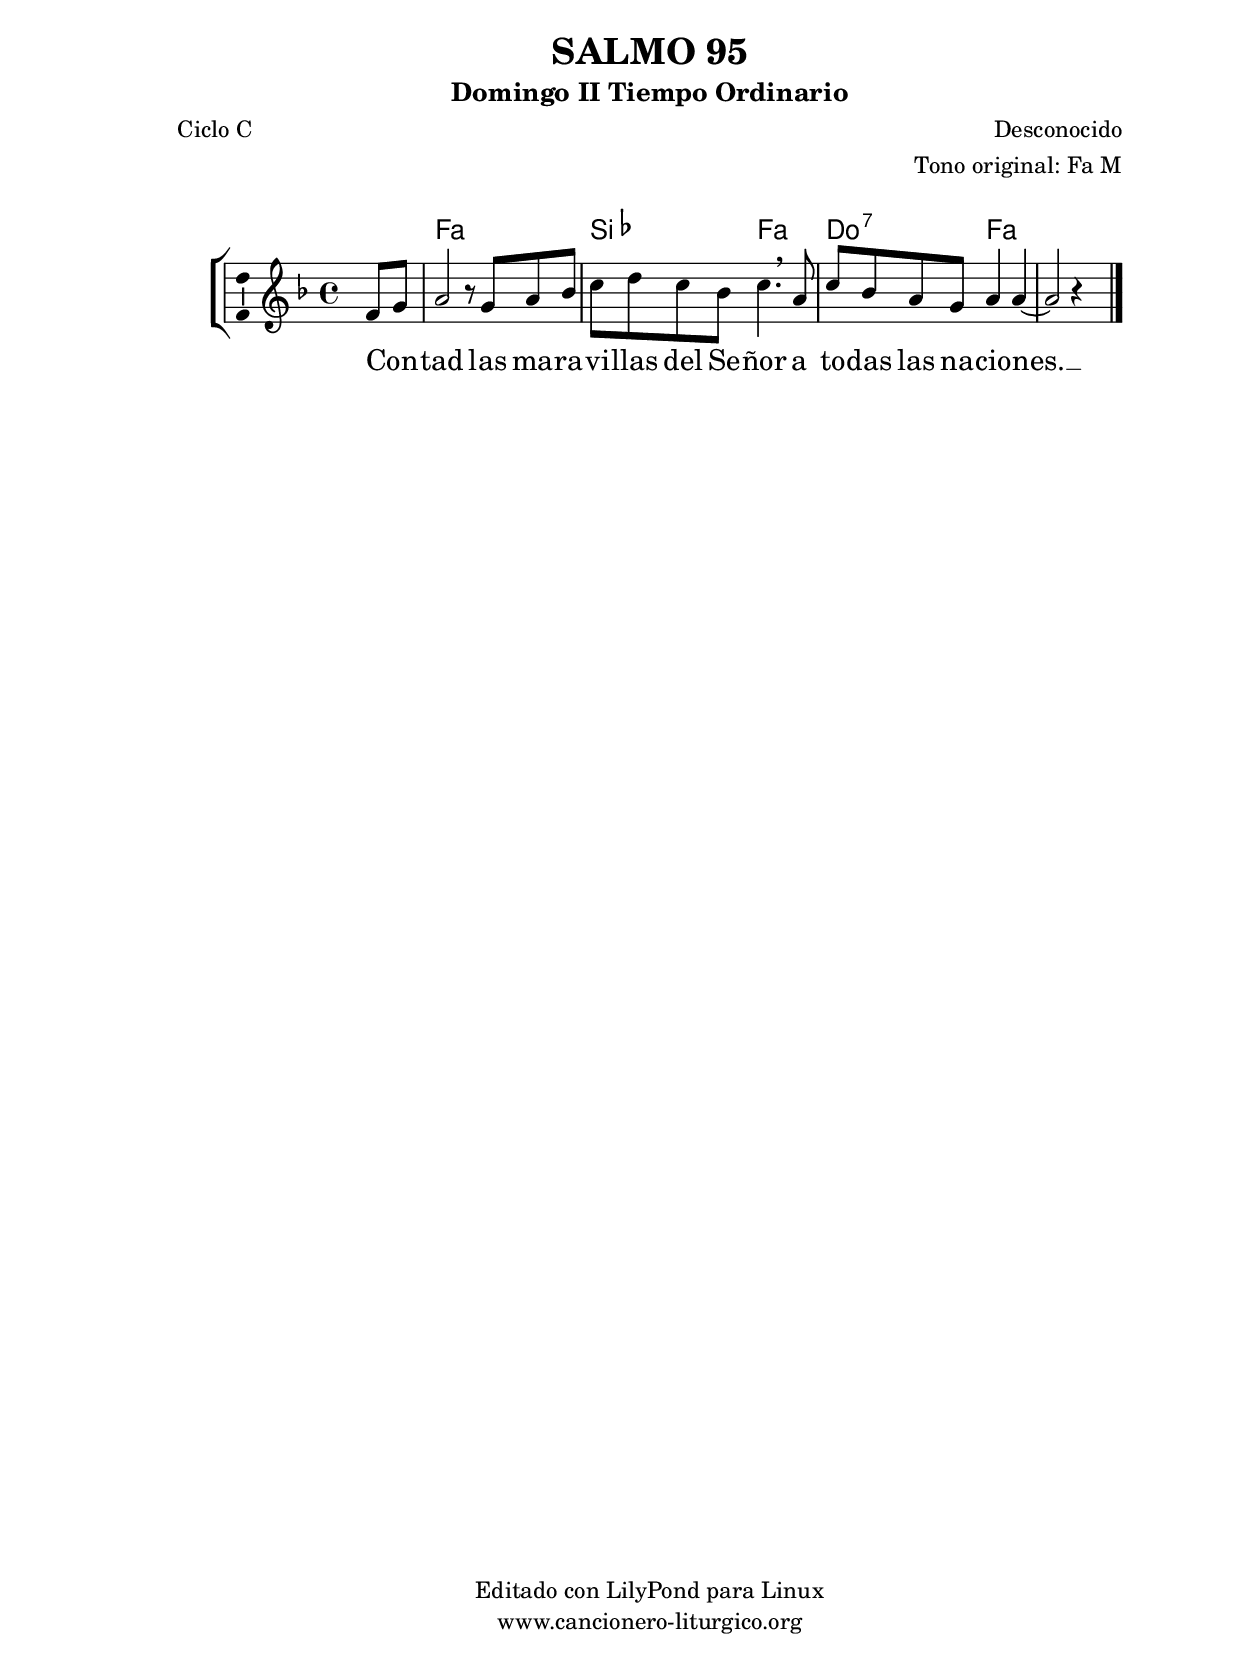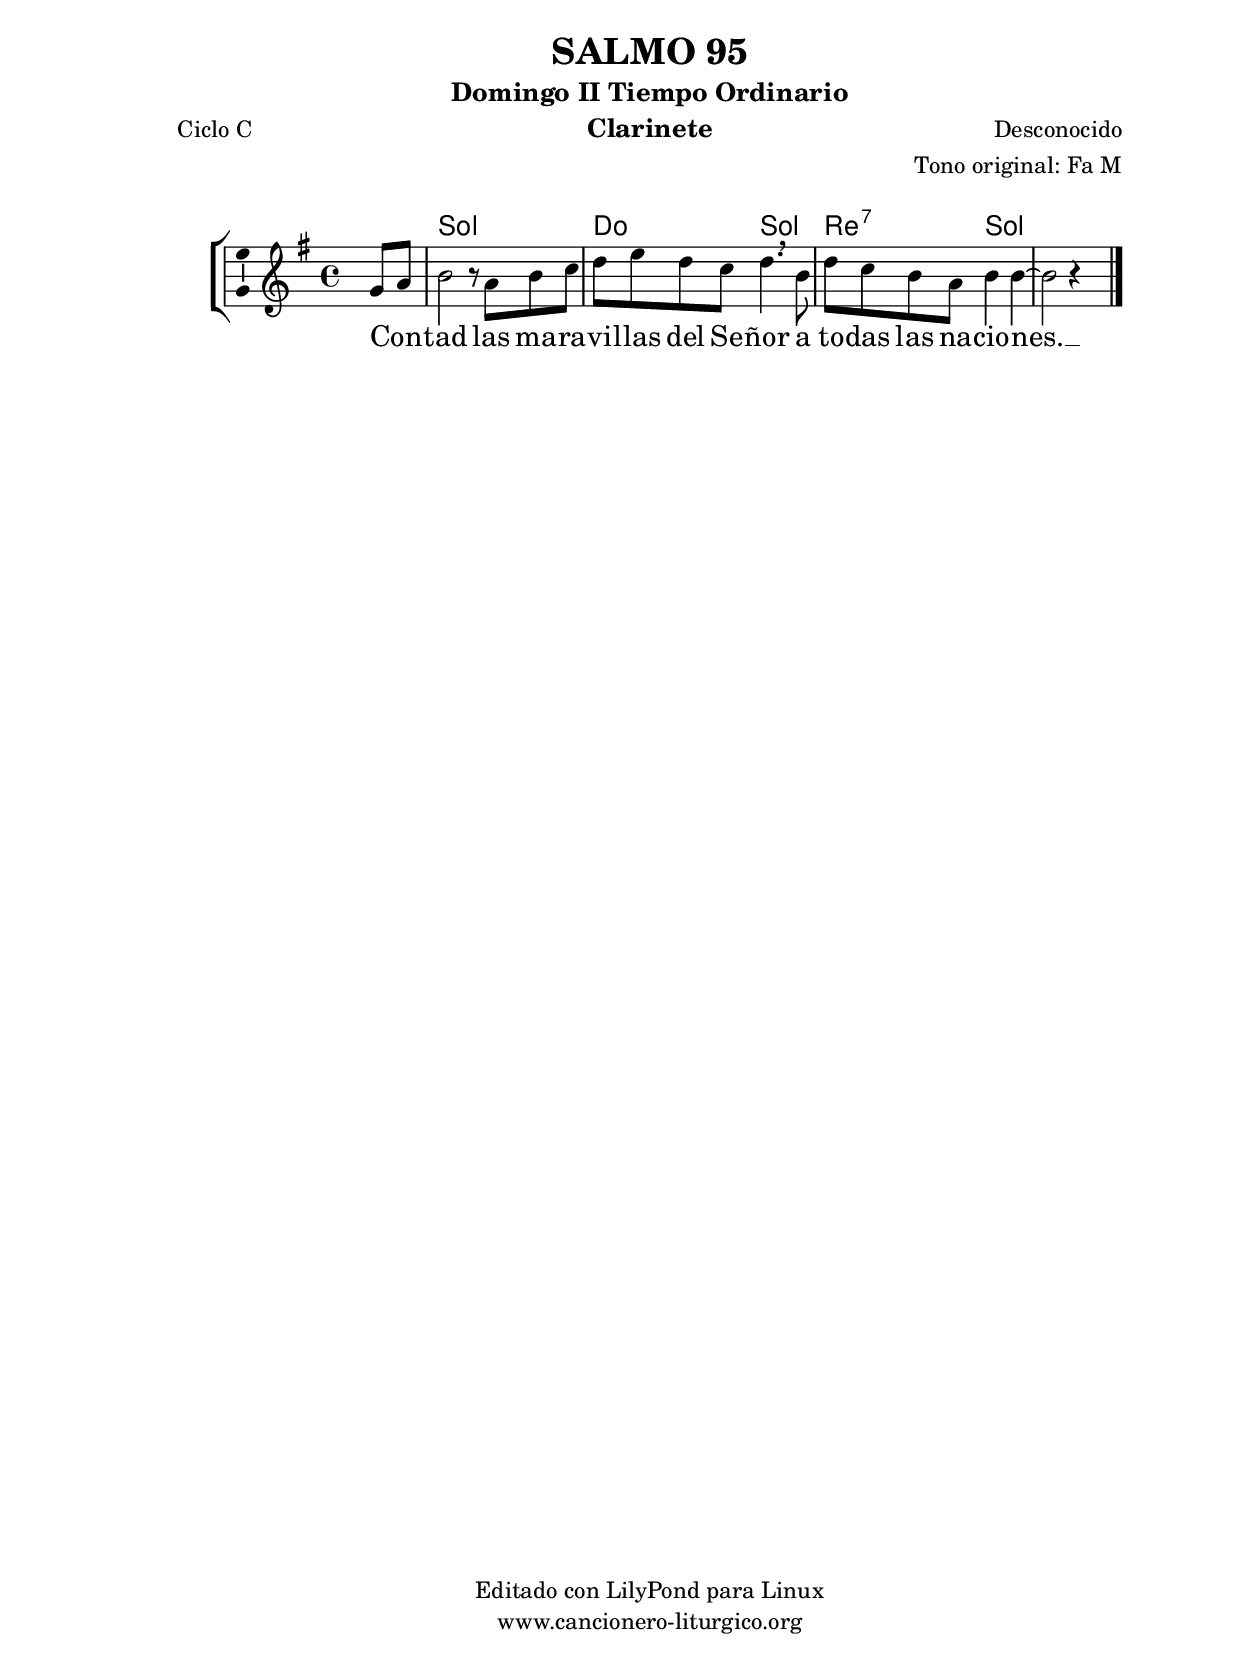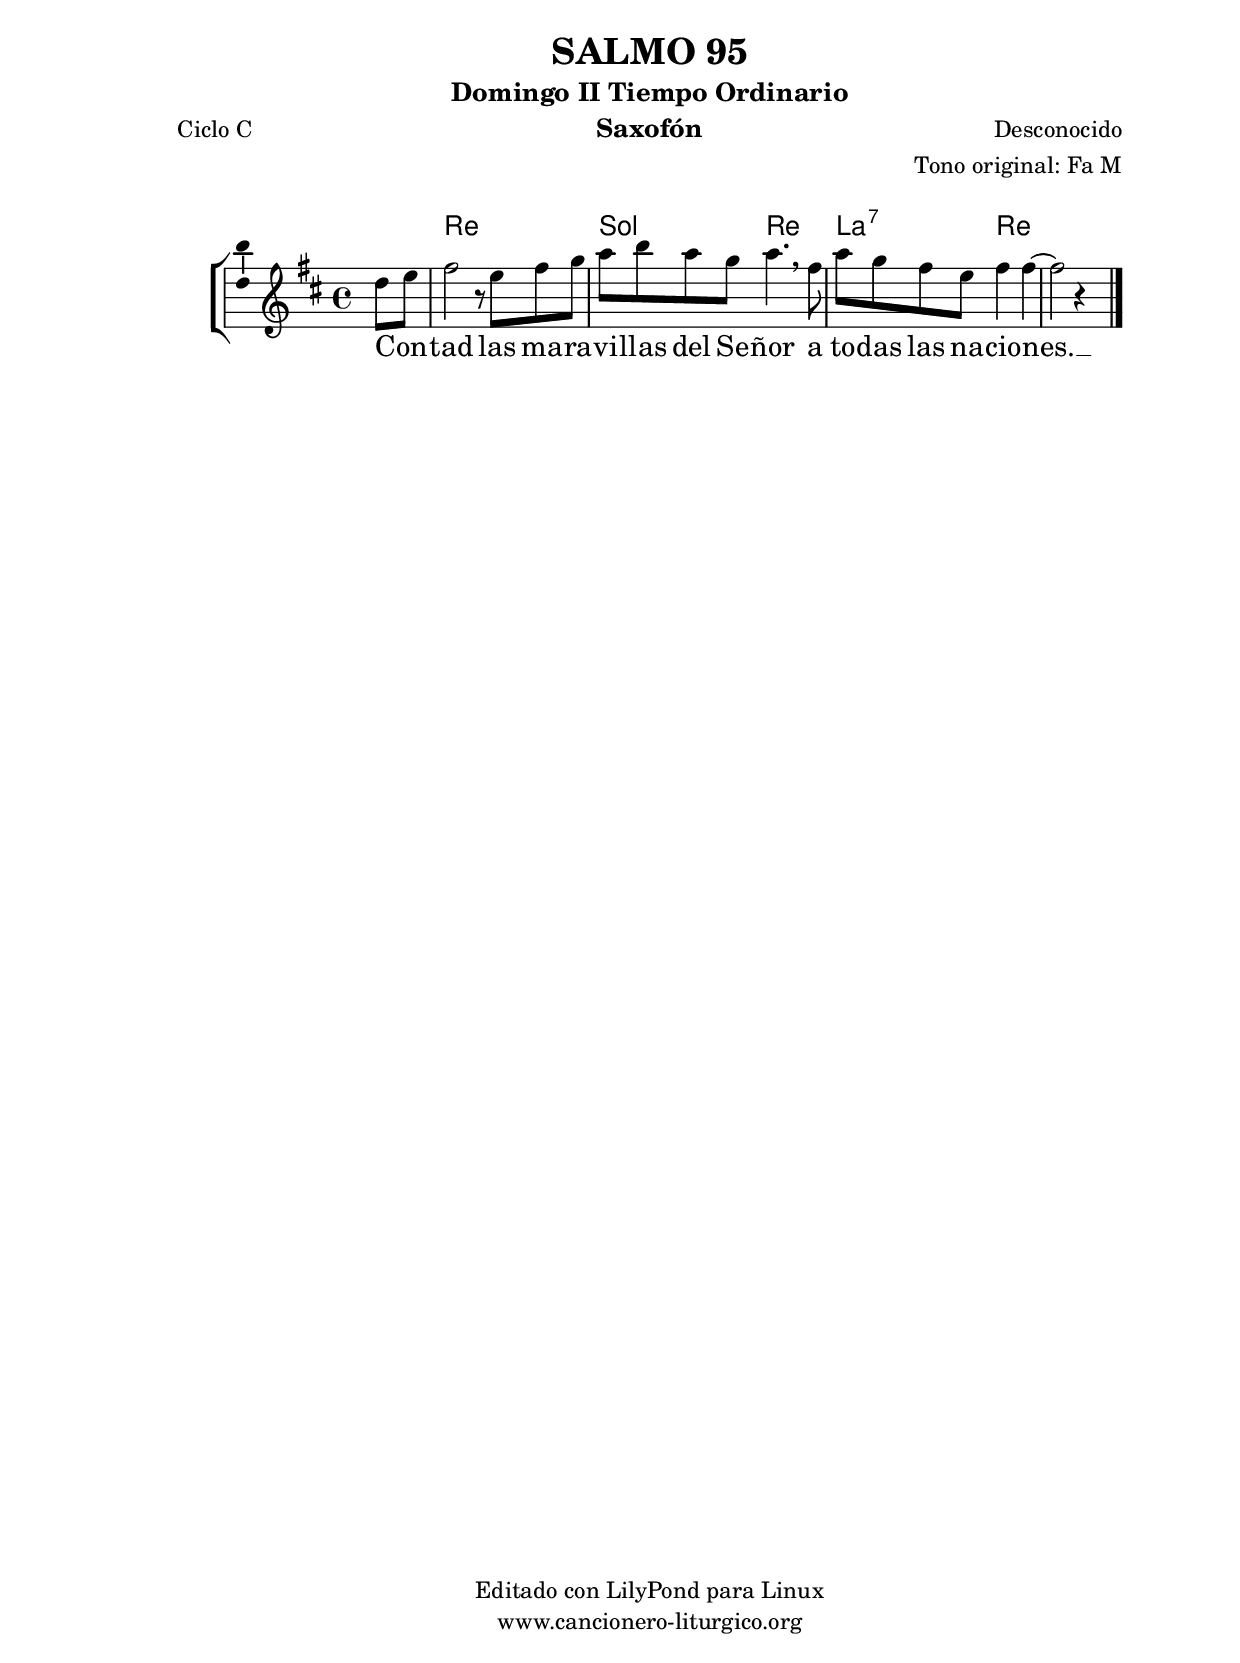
%
%para convertir .midi en .wav:
%timidity filename.midi -Ow -o finename.wav
%
%
%Para convertir de .wav a .mp3:
%lame -h -m j filename.wav
%
%
%para escuchar el midi:
%timidity nombrefichero.midi
%


%versión de lilypond para la que se ha escrito esta partitura:
\version "2.16.0"

	%Tamaño papel
	#(set-default-paper-size "a4")
	%Tamaño partitura
	#(set-global-staff-size 20)
	%No responde al pulsar sobre una nota
	#(ly:set-option 'point-and-click #f)

%parámetros del encabezamiento:
\header {
	title = "SALMO 95"
	subtitle = "Domingo II Tiempo Ordinario"
	composer = "Desconocido"
	poet = "Ciclo C"
	meter = ""
	arranger = "Tono original: Fa M"
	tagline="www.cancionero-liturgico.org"
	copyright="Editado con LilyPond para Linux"
	tiempo = "Ordinario"
	usos = "Salmo"
	letra = "Contad las maravillas del Señor a todas las naciones."
	}

%parámetros asociados al papel:
\paper  {
	oddHeaderMarkup = \markup {\fill-line { \on-the-fly #not-first-page \fromproperty #'header:title \on-the-fly #not-first-page \fromproperty #'header:composer }}
	evenHeaderMarkup = \markup {\fill-line { \fromproperty #'header:composer \fromproperty #'header:title }}
	#(set-paper-size "a4")
	print-page-number = ##f
	first-page-number = 1
	print-first-page-number = ##f
%	head-separation = 3.0 \cm
	top-margin = 2.0 \cm
	bottom-margin = 0.5\cm
%%%	bottom-margin = -1.0\cm
	left-margin = 3.0 \cm
	line-width = 16.0 \cm 
	indent = 8\mm
	interscoreline = 2.\mm
	between-system-space = 15\mm
%	para que las partituras no llenen la hoja:
	ragged-bottom = ##t
%	idem para la última hoja:
	ragged-last-bottom = ##f
%	para que las partituras llenen el ancho del papel:
	ragged-last = ##f
	after-title-space = 2.5 \cm
%page-count=1
%system-count=8

	%Flexible Vertical Spacing
%	markup-markup-spacing =
%	#'((basic-distance . 15) (minimum-distance . 15) (padding . 3))
	markup-system-spacing =
	#'((basic-distance . 15) (minimum-distance . 15) (padding . 3))
	system-system-spacing =
	#'((basic-distance . 15) (minimum-distance . 15) (padding . 3))
	score-system-spacing =
	#'((basic-distance . 15) (minimum-distance . 15) (padding . 5))
%	top-system-spacing = % header
%	#'((basic-distance . 8) (minimum-distance . 0) (padding . 3))
%	top-markup-spacing =
%	#'((basic-distance . 20) (minimum-distance . 20) (padding . 3))
	last-bottom-spacing = % footer
	#'((basic-distance . 5) (minimum-distance . 5) (padding . 3))
%	score-markup-spacing =
%	#'((basic-distance . 16) (minimum-distance . 13) (padding . 3))

	}


%parámetros que afectan a toda la partitura:
global =  {
	%clave de sol (G):
	\clef G
	%armadura:
%	\transpose e f
	\key f \major
	\tempo 4=100
	\set Score.tempoHideNote = ##t
	}


acordes = {
	\italianChords
	\chordmode {
%	\transpose e f
{
s1
f2 s bes f c:7 f s s
	}
	}
}


melodia = 
%	\transpose e f
{
	\relative c'{
	\time 4/4

s2 s4 f8 g
a2 r8 g8 a bes
c8 d c bes c4. \breathe a8
c8 bes a g a4 a~
a2 r4 s4

	\bar "|."
	}
	}


texto = \lyricmode {
Con -- _ tad las ma -- ra -- vi -- llas del Se -- ñor a to -- das las na -- cio -- nes. __
	}


acordesStaff = \context ChordNames = acordesStaff <<
	\set chordChanges = ##t
	\acordes
	>>


vozStaff = \context Voice = vozStaff
\with {\consists "Ambitus_engraver"}
<<
%	\set Staff.instrumentName = ""
%	\set Staff.shortInstrumentName = ""
%	\set Staff.midiInstrument = #"clarinet"
%	\set Staff.midiInstrument = #"cello"
%	\set Staff.midiInstrument = #"flute"
	\set Staff.midiInstrument = #"electric guitar (jazz)"
%	\set Staff.midiInstrument = #"english horn"
%	\set Staff.midiInstrument = #"violin"
%	\set Staff.midiInstrument = #"glockenspiel"
	\set Staff.midiMinimumVolume = #0.7
	\set Staff.midiMaximumVolume = #0.9
	\global
	\melodia
	>>


textoStaff = \context Lyrics = textoStaff <<
	\lyricsto vozStaff \texto
	>>

\book {
	\score {
		\context ChoirStaff {
			\override StaffGroup.SystemStartBracket #'collapse-height = #1
			\override Score.SystemStartBar #'collapse-height = #1
			<<
			\acordesStaff
			\vozStaff
			\textoStaff
			>>
			}
		\layout {
	    		\context {
				\Lyrics
				\override LyricText #'font-size = #2
				}
	   		 \context {
				\Score
				%fontSize = #3
				\override StaffSymbol #'staff-space = #(magstep +3)
				%\override Beam #'thickness = #0.55
				%\override SpacingSpanner #'spacing-increment = #1.0
				%\override Slur #'height-limit = #1.5
				}
			}
		}
	\score {
		\unfoldRepeats
		\context ChoirStaff {
			<<
			\acordesStaff
			\vozStaff
			>>
			}
		\midi {
	  		\context {
	  			\Score
				tempoWholesPerMinute = #(ly:make-moment 70 4)
				}
			}
		}
	}

%Partitura para clarinete
#(define output-suffix "C")
\book {
	\header{
		instrument = "Clarinete"
		}
	\score {
		\context ChoirStaff {
			\override StaffGroup.SystemStartBracket #'collapse-height = #1
			\override Score.SystemStartBar #'collapse-height = #1
\transpose c d
			<<
			\acordesStaff
			\vozStaff
			\textoStaff
			>>
			}
		\layout {
	    		\context {
				\Lyrics
				\override LyricText #'font-size = #2
				}
	   		 \context {
				\Score
				%fontSize = #3
				\override StaffSymbol #'staff-space = #(magstep +3)
				%\override Beam #'thickness = #0.55
				%\override SpacingSpanner #'spacing-increment = #1.0
				%\override Slur #'height-limit = #1.5
				}
			}
		}
	}

%Partitura para saxofón
#(define output-suffix "S")
\book {
	\header{
		instrument = "Saxofón"
		}
	\score {
		\context ChoirStaff {
			\override StaffGroup.SystemStartBracket #'collapse-height = #1
			\override Score.SystemStartBar #'collapse-height = #1
\transpose c a
			<<
			\acordesStaff
			\vozStaff
			\textoStaff
			>>
			}
		\layout {
	    		\context {
				\Lyrics
				\override LyricText #'font-size = #2
				}
	   		 \context {
				\Score
				%fontSize = #3
				\override StaffSymbol #'staff-space = #(magstep +3)
				%\override Beam #'thickness = #0.55
				%\override SpacingSpanner #'spacing-increment = #1.0
				%\override Slur #'height-limit = #1.5
				}
			}
		}
	}

